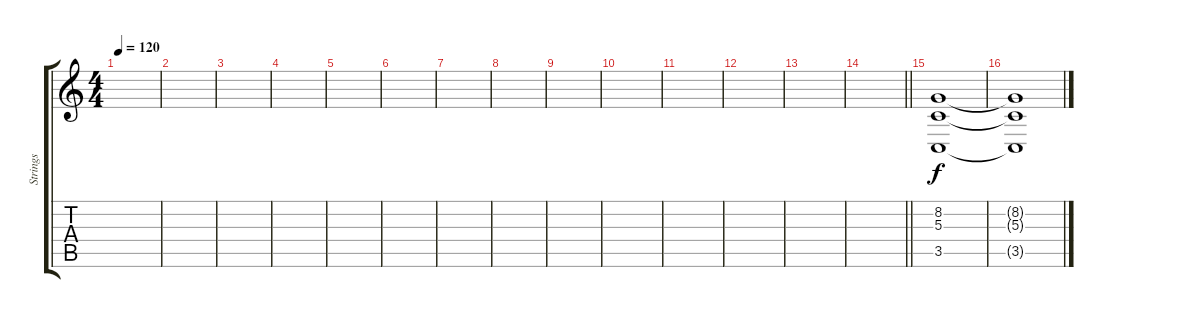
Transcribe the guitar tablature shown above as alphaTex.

\track ("Strings" "Strings") {instrument stringensemble1}
\staff {score tabs}
\tuning (E4 B3 G3 D3 A2 E2) {hide}
\ts (4 4)
\tempo 120
\clef g2
\ks c
|
|
|
|
|
|
|
|
|
|
|
|
|
\barLineRight lightlight
|
(8.2 5.3 3.5).1 |
(8.2{t} 5.3{t} 3.5{t}).1
